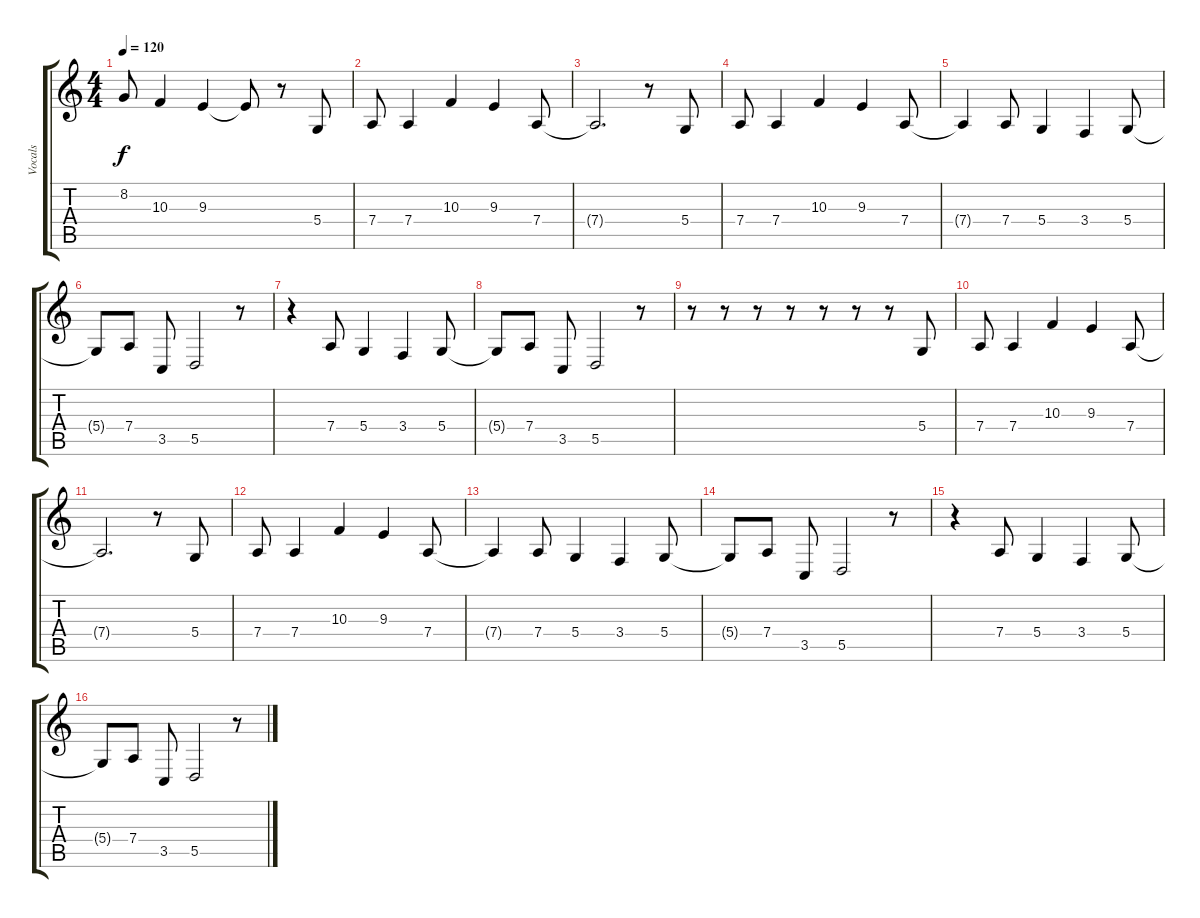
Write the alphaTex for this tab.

\track ("Vocals" "Vocals") {instrument bassoon}
\staff {score tabs}
\tuning (E4 B3 G3 D3 A2 E2) {hide}
\ts (4 4)
\tempo 120
\clef g2
\ks c
8.2{t}.8{dy f} 10.3.4 9.3.4 9.3{t}.8 r.8 5.4.8 |
7.4.8 7.4.4 10.3.4 9.3.4 7.4.8 |
7.4{t}.2{d} r.8 5.4.8 |
7.4.8 7.4.4 10.3.4 9.3.4 7.4.8 |
7.4{t}.4 7.4.8 5.4.4 3.4.4 5.4.8 |
5.4{t}.8 7.4.8 3.5.8 5.5.2 r.8 |
r.4 7.4.8 5.4.4 3.4.4 5.4.8 |
5.4{t}.8 7.4.8 3.5.8 5.5.2 r.8 |
r.8 r.8 r.8 r.8 r.8 r.8 r.8 5.4.8 |
7.4.8 7.4.4 10.3.4 9.3.4 7.4.8 |
7.4{t}.2{d} r.8 5.4.8 |
7.4.8 7.4.4 10.3.4 9.3.4 7.4.8 |
7.4{t}.4 7.4.8 5.4.4 3.4.4 5.4.8 |
5.4{t}.8 7.4.8 3.5.8 5.5.2 r.8 |
r.4 7.4.8 5.4.4 3.4.4 5.4.8 |
5.4{t}.8 7.4.8 3.5.8 5.5.2 r.8
